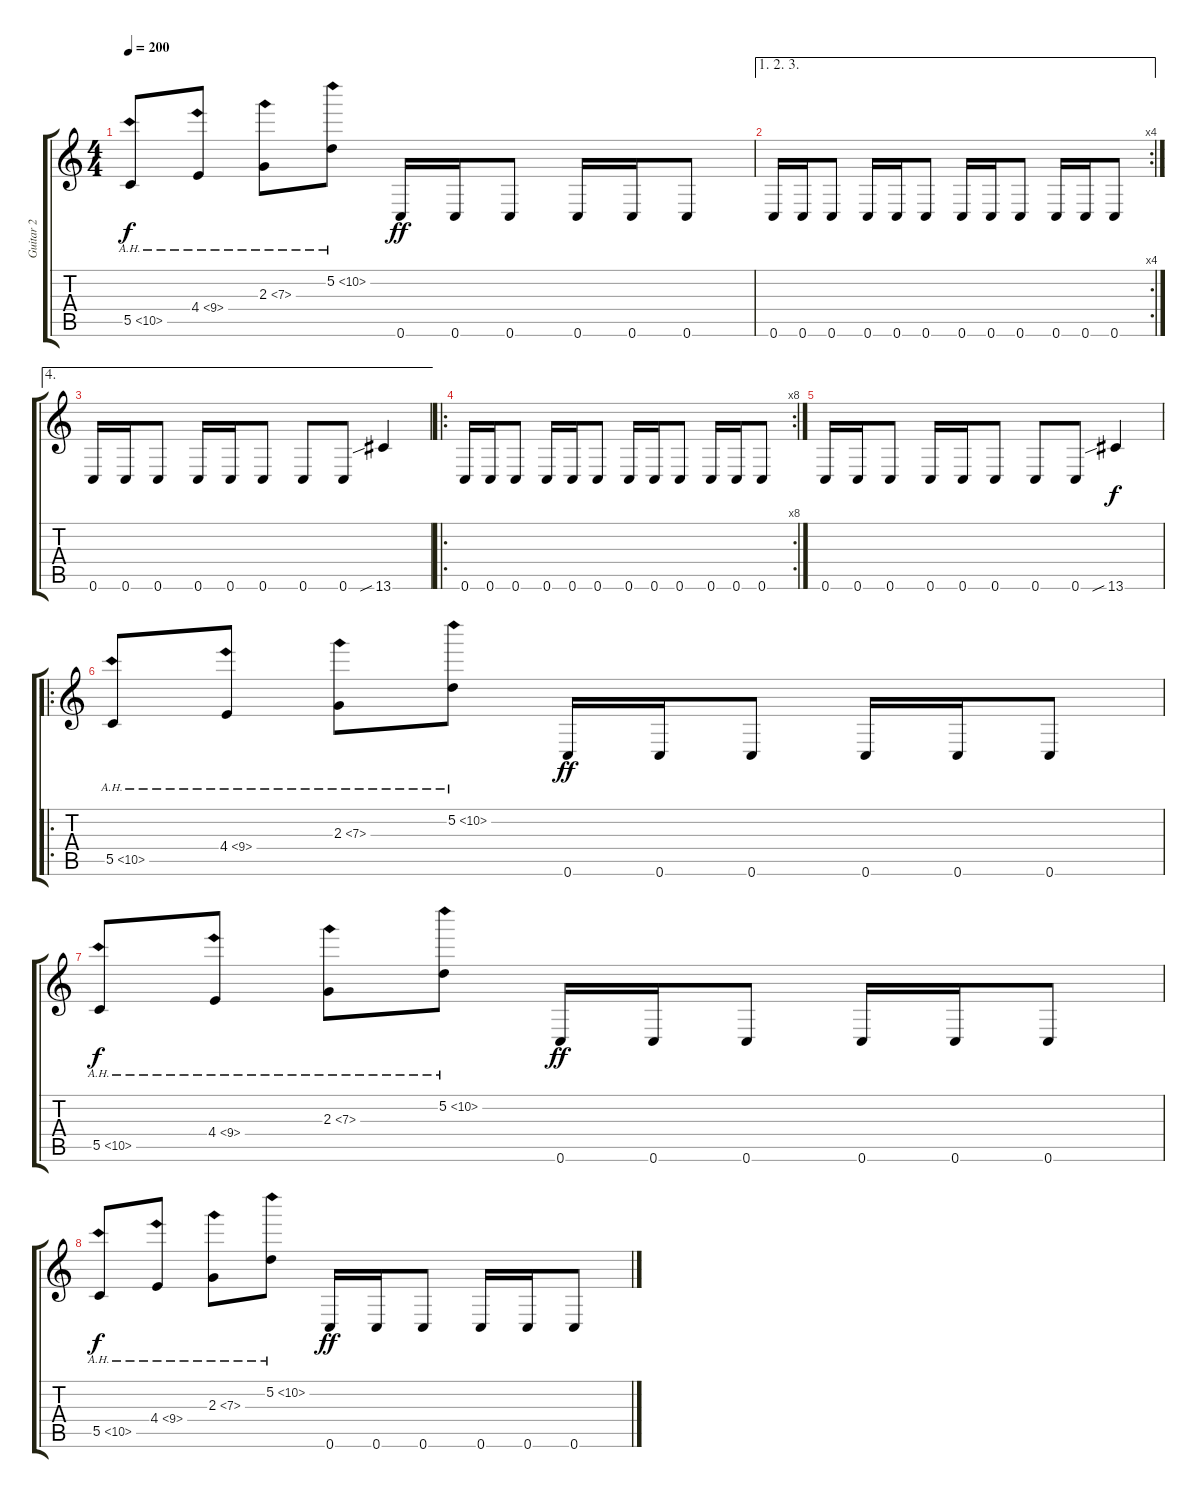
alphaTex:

\track ("Guitar 2" "Guitar 2") {instrument distortionguitar}
\staff {score tabs}
\tuning (D4 A3 F3 C3 G2 C2) {hide}
\ts (4 4)
\tempo 200
\clef g2
\ks c
5.5{ah 5}.8{dy f} 4.4{ah 5}.8 2.3{ah 5}.8 5.2{ah 5}.8 0.6.16{dy ff} 0.6.16 0.6.8 0.6.16 0.6.16 0.6.8 |
\ae (1 2 3)
\rc 4
0.6.16 0.6.16 0.6.8 0.6.16 0.6.16 0.6.8 0.6.16 0.6.16 0.6.8 0.6.16 0.6.16 0.6.8 |
\ae 4
0.6.16 0.6.16 0.6.8 0.6.16 0.6.16 0.6.8 0.6.8 0.6.8 13.6{sib}.4 |
\ro
\rc 8
0.6.16 0.6.16 0.6.8 0.6.16 0.6.16 0.6.8 0.6.16 0.6.16 0.6.8 0.6.16 0.6.16 0.6.8 |
0.6.16 0.6.16 0.6.8 0.6.16 0.6.16 0.6.8 0.6.8 0.6.8 13.6{sib}.4{dy f} |
\ro
5.5{ah 5}.8 4.4{ah 5}.8 2.3{ah 5}.8 5.2{ah 5}.8 0.6.16{dy ff} 0.6.16 0.6.8 0.6.16 0.6.16 0.6.8 |
5.5{ah 5}.8{dy f} 4.4{ah 5}.8 2.3{ah 5}.8 5.2{ah 5}.8 0.6.16{dy ff} 0.6.16 0.6.8 0.6.16 0.6.16 0.6.8 |
5.5{ah 5}.8{dy f} 4.4{ah 5}.8 2.3{ah 5}.8 5.2{ah 5}.8 0.6.16{dy ff} 0.6.16 0.6.8 0.6.16 0.6.16 0.6.8
